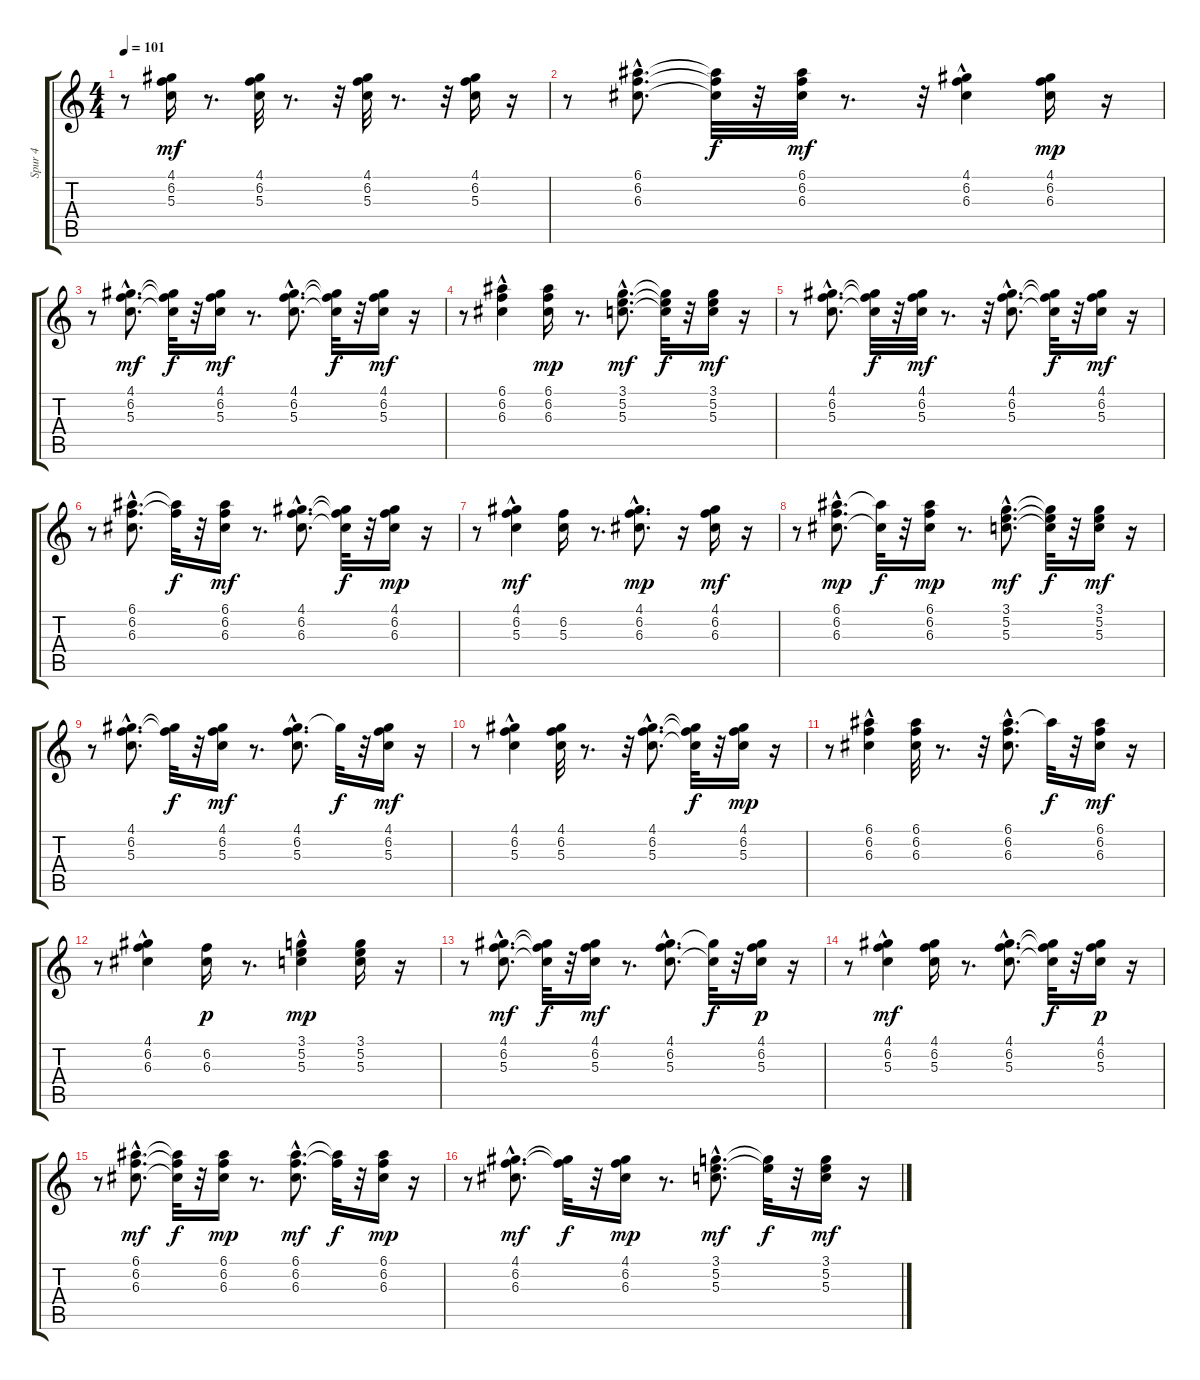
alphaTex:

\track ("Spur 4" "Spur 4") {instrument electricguitarjazz}
\staff {score tabs}
\tuning (E4 B3 G3 D3 A2 E2) {hide}
\ts (4 4)
\tempo 101
\clef g2
\ks c
r.8{dy mf} (4.1 6.2 5.3).16 r.8{d} (4.1 6.2 5.3).32 r.8{d} r.32 (4.1 6.2 5.3).32 r.8{d} r.32 (4.1 6.2 5.3).16 r.16 |
r.8 (6.1{hac} 6.2{hac} 6.3{hac}).8{d} (6.1{t} 6.2{t} 6.3{t}).32{dy f} r.32 (6.1 6.2 6.3).32{dy mf} r.8{d} r.32 (4.1 6.2{hac} 6.3{hac}).4 (4.1 6.2 6.3).16{dy mp} r.16 |
r.8 (4.1{hac} 6.2{hac} 5.3{hac}).8{d dy mf} (4.1{t} 6.2{t} 5.3{t}).32{dy f} r.32 (4.1 6.2 5.3).16{dy mf} r.8{d} (4.1{hac} 6.2{hac} 5.3{hac}).8{d} (4.1{t} 6.2{t} 5.3{t}).32{dy f} r.32 (4.1 6.2 5.3).16{dy mf} r.16 |
r.8 (6.1 6.2{hac} 6.3{hac}).4 (6.1 6.2 6.3).16{dy mp} r.8{d} (3.1{hac} 5.2{hac} 5.3{hac}).8{d dy mf} (3.1{t} 5.2{t} 5.3{t}).32{dy f} r.32 (3.1 5.2 5.3).16{dy mf} r.16 |
r.8 (4.1{hac} 6.2{hac} 5.3{hac}).8{d} (4.1{t} 6.2{t} 5.3{t}).32{dy f} r.32 (4.1 6.2 5.3).32{dy mf} r.8{d} r.32 (4.1{hac} 6.2{hac} 5.3{hac}).8{d} (4.1{t} 6.2{t} 5.3{t}).32{dy f} r.32 (4.1 6.2 5.3).16{dy mf} r.16 |
r.8 (6.1{hac} 6.2{hac} 6.3{hac}).8{d} (6.1{t} 6.2{t}).32{dy f} r.32 (6.1 6.2 6.3).16{dy mf} r.8{d} (4.1{hac} 6.2{hac} 6.3{hac}).8{d} (4.1{t} 6.2{t} 6.3{t}).32{dy f} r.32 (4.1 6.2 6.3).16{dy mp} r.16 |
r.8 (4.1 6.2{hac} 5.3{hac}).4{dy mf} (6.2 5.3).16 r.8{d} (4.1{hac} 6.2{hac} 6.3{hac}).8{d dy mp} r.16 (4.1 6.2 6.3).16{dy mf} r.16 |
r.8 (6.1{hac} 6.2{hac} 6.3{hac}).8{d dy mp} (6.1{t} 6.3{t}).32{dy f} r.32 (6.1 6.2 6.3).16{dy mp} r.8{d} (3.1{hac} 5.2{hac} 5.3{hac}).8{d dy mf} (3.1{t} 5.2{t} 5.3{t}).32{dy f} r.32 (3.1 5.2 5.3).16{dy mf} r.16 |
r.8 (4.1{hac} 6.2{hac} 5.3{hac}).8{d} (4.1{t} 6.2{t}).32{dy f} r.32 (4.1 6.2 5.3).16{dy mf} r.8{d} (4.1{hac} 6.2{hac} 5.3{hac}).8{d} 4.1{t}.32{dy f} r.32 (4.1 6.2 5.3).16{dy mf} r.16 |
r.8 (4.1 6.2{hac} 5.3{hac}).4 (4.1 6.2 5.3).32 r.8{d} r.32 (4.1{hac} 6.2{hac} 5.3{hac}).8{d} (4.1{t} 6.2{t} 5.3{t}).32{dy f} r.32 (4.1 6.2 5.3).16{dy mp} r.16 |
r.8 (6.1 6.2{hac} 6.3{hac}).4 (6.1 6.2 6.3).32 r.8{d} r.32 (6.1{hac} 6.2{hac} 6.3{hac}).8{d} 6.1{t}.32{dy f} r.32 (6.1 6.2 6.3).16{dy mf} r.16 |
r.8 (4.1 6.2{hac} 6.3).4 (6.2 6.3).16{dy p} r.8{d} (3.1{hac} 5.2 5.3{hac}).4{dy mp} (3.1 5.2 5.3).16 r.16 |
r.8 (4.1{hac} 6.2{hac} 5.3{hac}).8{d dy mf} (4.1{t} 6.2{t} 5.3{t}).32{dy f} r.32 (4.1 6.2 5.3).16{dy mf} r.8{d} (4.1{hac} 6.2{hac} 5.3{hac}).8{d} (4.1{t} 5.3{t}).32{dy f} r.32 (4.1 6.2 5.3).16{dy p} r.16 |
r.8 (4.1 6.2{hac} 5.3{hac}).4{dy mf} (4.1 6.2 5.3).16 r.8{d} (4.1{hac} 6.2{hac} 5.3{hac}).8{d} (4.1{t} 6.2{t} 5.3{t}).32{dy f} r.32 (4.1 6.2 5.3).16{dy p} r.16 |
r.8 (6.1{hac} 6.2{hac} 6.3{hac}).8{d dy mf} (6.1{t} 6.2{t} 6.3{t}).32{dy f} r.32 (6.1 6.2 6.3).16{dy mp} r.8{d} (6.1{hac} 6.2{hac} 6.3{hac}).8{d dy mf} (6.1{t} 6.2{t}).32{dy f} r.32 (6.1 6.2 6.3).16{dy mp} r.16 |
r.8 (4.1{hac} 6.2{hac} 6.3{hac}).8{d dy mf} (4.1{t} 6.2{t}).32{dy f} r.32 (4.1 6.2 6.3).16{dy mp} r.8{d} (3.1{hac} 5.2{hac} 5.3{hac}).8{d dy mf} (3.1{t} 5.2{t}).32{dy f} r.32 (3.1 5.2 5.3).16{dy mf} r.16
